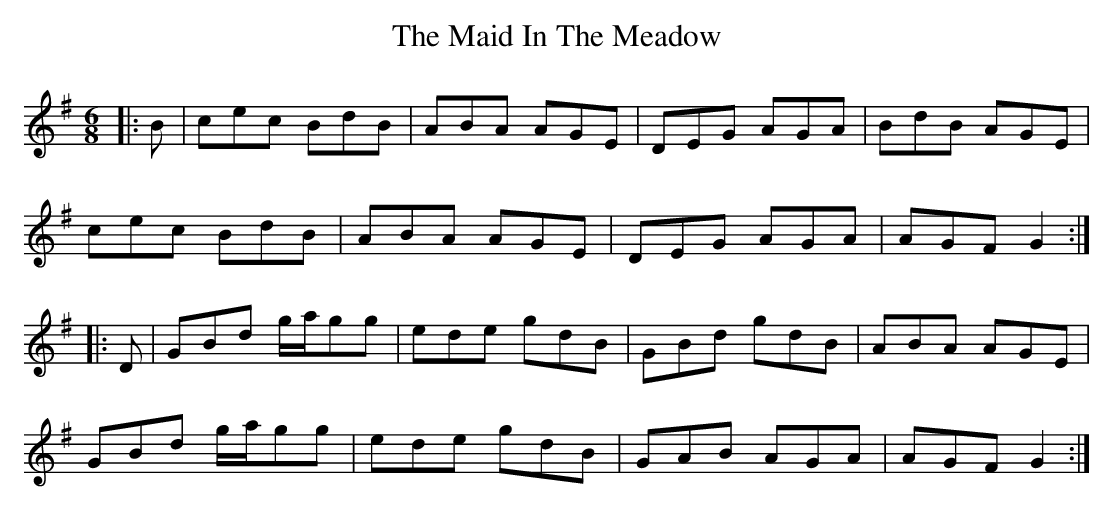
X:1
T: The Maid In The Meadow
M: 6/8
L: 1/8
K: Gmaj
|:B|cec BdB|ABA AGE|DEG AGA|BdB AGE|
cec BdB|ABA AGE|DEG AGA|AGF G2:|
|:D|GBd g/a/gg|ede gdB|GBd gdB|ABA AGE|
GBd g/a/gg|ede gdB|GAB AGA|AGF G2:|
